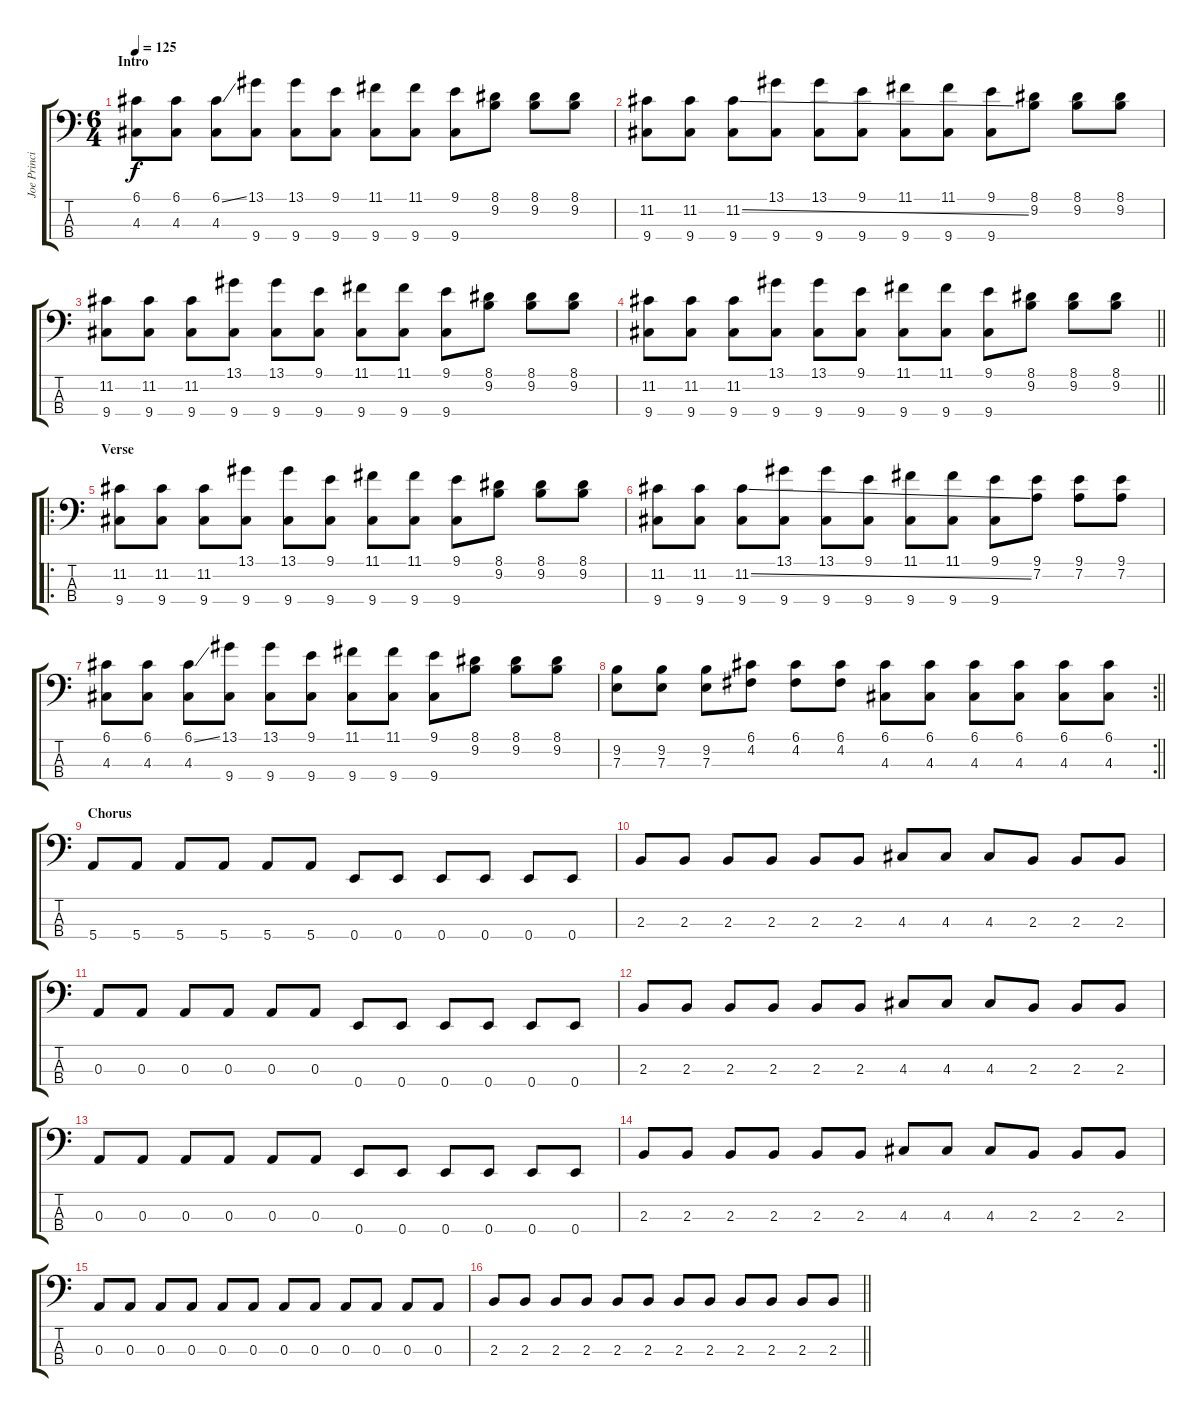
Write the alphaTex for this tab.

\track ("Joe Principe" "Joe Princi") {instrument electricbasspick}
\staff {score tabs}
\tuning (G2 D2 A1 E1) {hide}
\ts (6 4)
\section ("" "Intro")
\tempo 125
\clef f4
\ks c
(6.1 4.3).8{dy f instrument electricbasspick} (6.1 4.3).8 (6.1{ss} 4.3).8 (13.1 9.4).8 (13.1 9.4).8 (9.1 9.4).8 (11.1 9.4).8 (11.1 9.4).8 (9.1 9.4).8 (8.1 9.2).8 (8.1 9.2).8 (8.1 9.2).8 |
(11.2 9.4).8 (11.2 9.4).8 (11.2{ss} 9.4).8 (13.1 9.4).8 (13.1 9.4).8 (9.1 9.4).8 (11.1 9.4).8 (11.1 9.4).8 (9.1 9.4).8 (8.1 9.2).8 (8.1 9.2).8 (8.1 9.2).8 |
(11.2 9.4).8 (11.2 9.4).8 (11.2 9.4).8 (13.1 9.4).8 (13.1 9.4).8 (9.1 9.4).8 (11.1 9.4).8 (11.1 9.4).8 (9.1 9.4).8 (8.1 9.2).8 (8.1 9.2).8 (8.1 9.2).8 |
\barLineRight lightlight
(11.2 9.4).8 (11.2 9.4).8 (11.2 9.4).8 (13.1 9.4).8 (13.1 9.4).8 (9.1 9.4).8 (11.1 9.4).8 (11.1 9.4).8 (9.1 9.4).8 (8.1 9.2).8 (8.1 9.2).8 (8.1 9.2).8 |
\ro
\section ("" "Verse")
(11.2 9.4).8 (11.2 9.4).8 (11.2 9.4).8 (13.1 9.4).8 (13.1 9.4).8 (9.1 9.4).8 (11.1 9.4).8 (11.1 9.4).8 (9.1 9.4).8 (8.1 9.2).8 (8.1 9.2).8 (8.1 9.2).8 |
(11.2 9.4).8 (11.2 9.4).8 (11.2{ss} 9.4).8 (13.1 9.4).8 (13.1 9.4).8 (9.1 9.4).8 (11.1 9.4).8 (11.1 9.4).8 (9.1 9.4).8 (9.1 7.2).8 (9.1 7.2).8 (9.1 7.2).8 |
(6.1 4.3).8 (6.1 4.3).8 (6.1{ss} 4.3).8 (13.1 9.4).8 (13.1 9.4).8 (9.1 9.4).8 (11.1 9.4).8 (11.1 9.4).8 (9.1 9.4).8 (8.1 9.2).8 (8.1 9.2).8 (8.1 9.2).8 |
\rc 2
\barLineRight lightlight
(9.2 7.3).8 (9.2 7.3).8 (9.2 7.3).8 (6.1 4.2).8 (6.1 4.2).8 (6.1 4.2).8 (6.1 4.3).8 (6.1 4.3).8 (6.1 4.3).8 (6.1 4.3).8 (6.1 4.3).8 (6.1 4.3).8 |
\section ("" "Chorus")
5.4.8 5.4.8 5.4.8 5.4.8 5.4.8 5.4.8 0.4.8 0.4.8 0.4.8 0.4.8 0.4.8 0.4.8 |
2.3.8 2.3.8 2.3.8 2.3.8 2.3.8 2.3.8 4.3.8 4.3.8 4.3.8 2.3.8 2.3.8 2.3.8 |
0.3.8 0.3.8 0.3.8 0.3.8 0.3.8 0.3.8 0.4.8 0.4.8 0.4.8 0.4.8 0.4.8 0.4.8 |
2.3.8 2.3.8 2.3.8 2.3.8 2.3.8 2.3.8 4.3.8 4.3.8 4.3.8 2.3.8 2.3.8 2.3.8 |
0.3.8 0.3.8 0.3.8 0.3.8 0.3.8 0.3.8 0.4.8 0.4.8 0.4.8 0.4.8 0.4.8 0.4.8 |
2.3.8 2.3.8 2.3.8 2.3.8 2.3.8 2.3.8 4.3.8 4.3.8 4.3.8 2.3.8 2.3.8 2.3.8 |
0.3.8 0.3.8 0.3.8 0.3.8 0.3.8 0.3.8 0.3.8 0.3.8 0.3.8 0.3.8 0.3.8 0.3.8 |
\barLineRight lightlight
2.3.8 2.3.8 2.3.8 2.3.8 2.3.8 2.3.8 2.3.8 2.3.8 2.3.8 2.3.8 2.3.8 2.3.8
